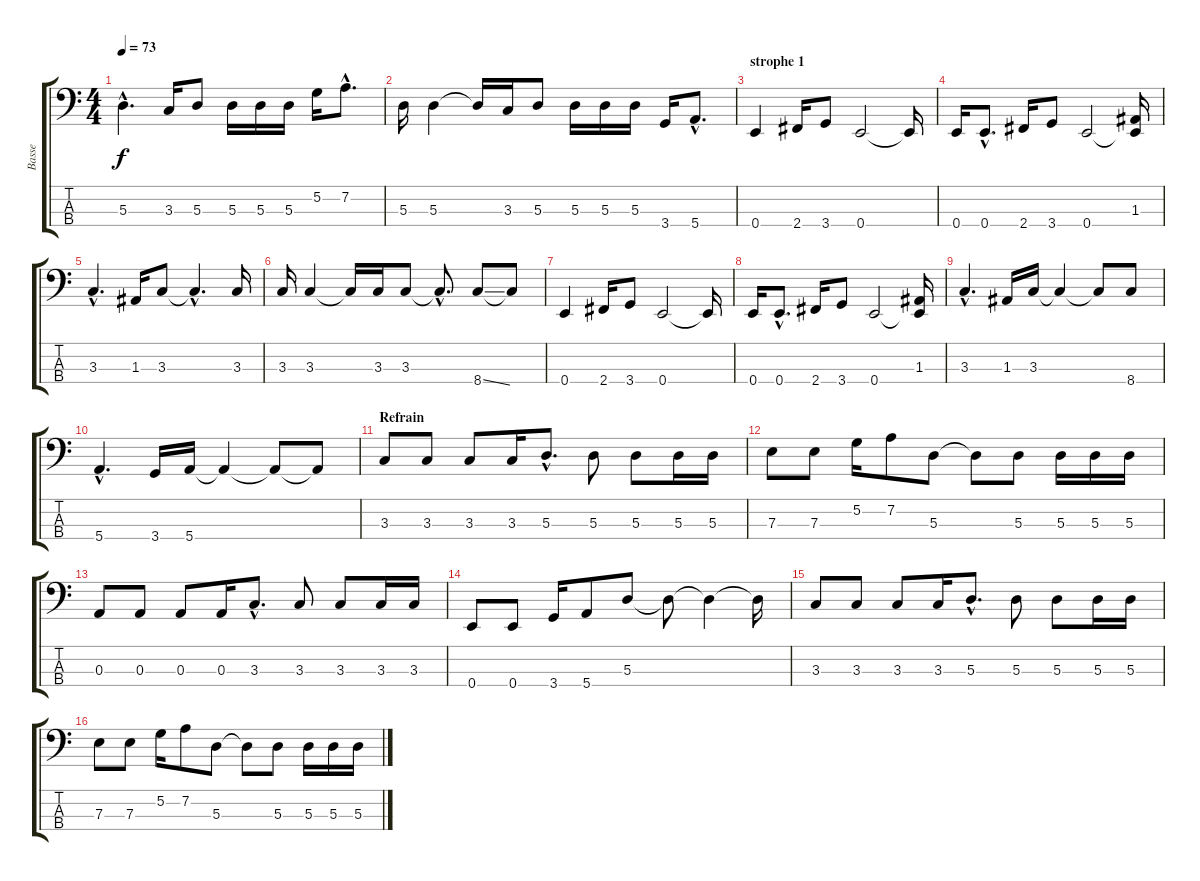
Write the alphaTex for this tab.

\track ("Basse" "Basse") {instrument electricbassfinger}
\staff {score tabs}
\tuning (G2 D2 A1 E1) {hide}
\ts (4 4)
\tempo 73
\clef f4
\ks c
5.3{hac}.4{d dy f} 3.3.16 5.3.8 5.3.16 5.3.16 5.3.16 5.2.16 7.2{hac}.8{d} |
5.3.16 5.3.4 5.3{t}.16 3.3.16 5.3.8 5.3.16 5.3.16 5.3.16 3.4.16 5.4{hac}.8{d} |
\section ("" "strophe 1")
0.4.4 2.4.16 3.4.8 0.4.2 0.4{t}.16 |
0.4.16 0.4{hac}.8{d} 2.4.16 3.4.8 0.4.2 (1.3 0.4{t}).16 |
3.3{hac}.4{d} 1.3.16 3.3.8 3.3{hac t}.4{d} 3.3.16 |
3.3.16 3.3.4 3.3{t}.16 3.3.16 3.3.8 3.3{hac t}.8{d} 8.4{ss}.8 8.4{t}.8 |
0.4.4 2.4.16 3.4.8 0.4.2 0.4{t}.16 |
0.4.16 0.4{hac}.8{d} 2.4.16 3.4.8 0.4.2 (1.3 0.4{t}).16 |
3.3{hac}.4{d} 1.3.16 3.3.16 3.3{t}.4 3.3{t}.8 8.4.8 |
5.4{hac}.4{d} 3.4.16 5.4.16 5.4{t}.4 5.4{t}.8 5.4{t}.8 |
\section ("" "Refrain")
3.3.8 3.3.8 3.3.8 3.3.16 5.3{hac}.8{d} 5.3.8 5.3.8 5.3.16 5.3.16 |
7.3.8 7.3.8 5.2.16 7.2.8 5.3.8 5.3{t}.8 5.3.8 5.3.16 5.3.16 5.3.16 |
0.3.8 0.3.8 0.3.8 0.3.16 3.3{hac}.8{d} 3.3.8 3.3.8 3.3.16 3.3.16 |
0.4.8 0.4.8 3.4.16 5.4.8 5.3.8 5.3{t}.8 5.3{t}.4 5.3{t}.16 |
3.3.8 3.3.8 3.3.8 3.3.16 5.3{hac}.8{d} 5.3.8 5.3.8 5.3.16 5.3.16 |
7.3.8 7.3.8 5.2.16 7.2.8 5.3.8 5.3{t}.8 5.3.8 5.3.16 5.3.16 5.3.16
